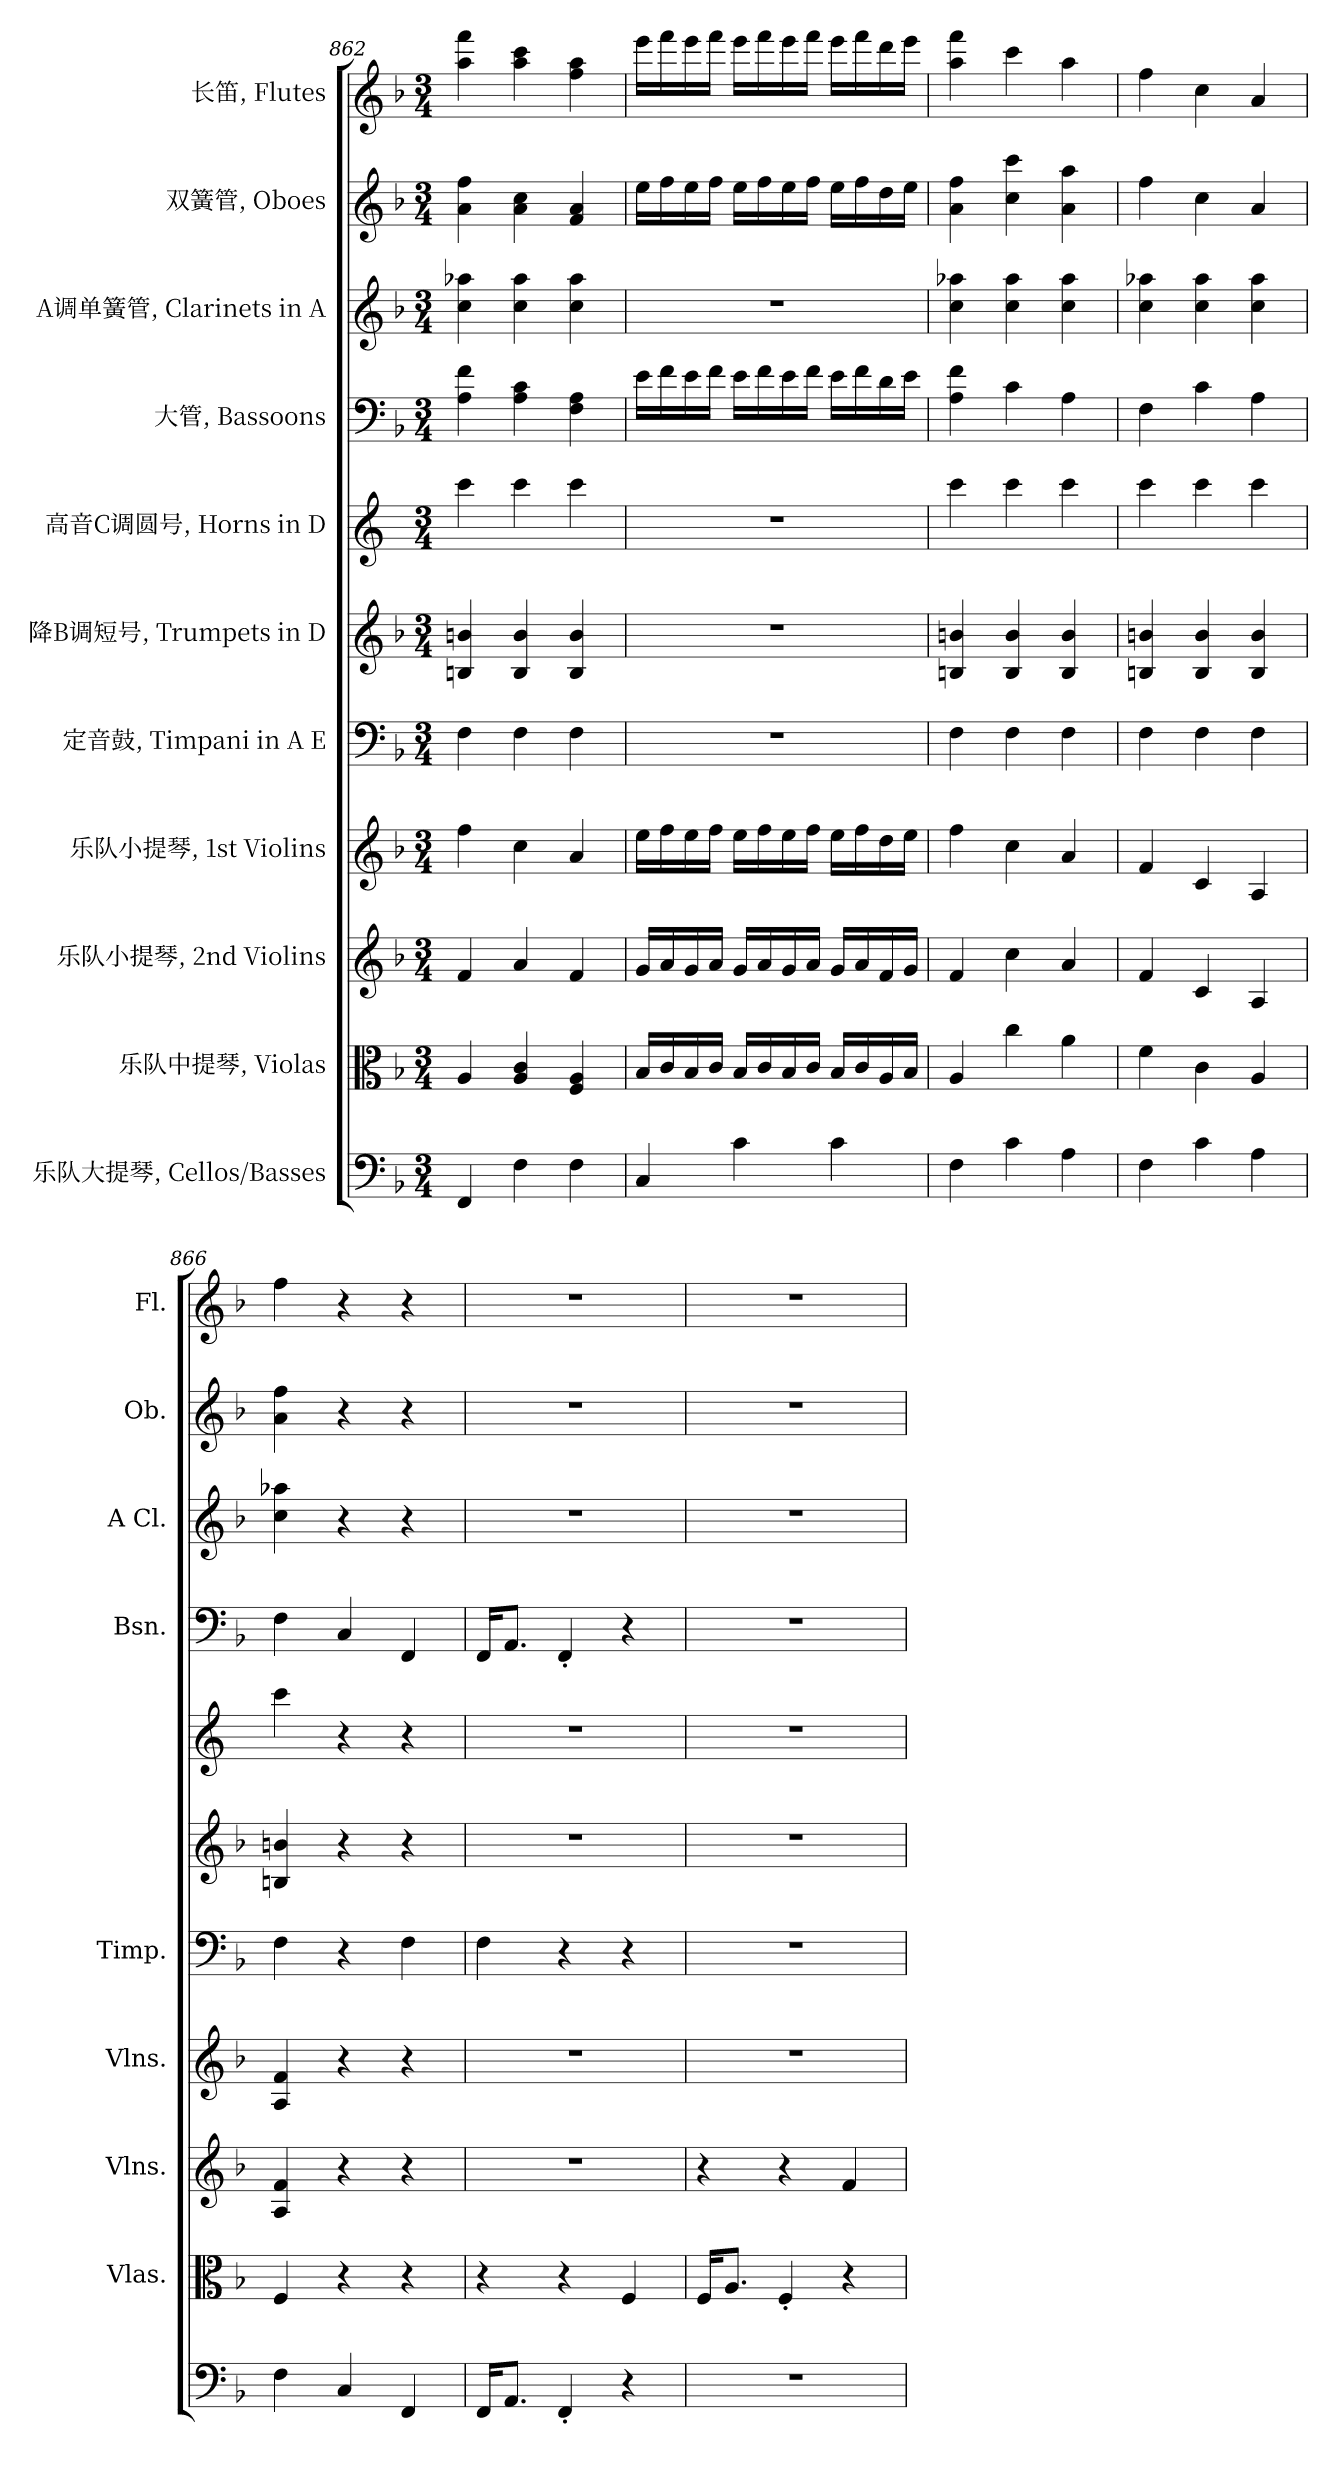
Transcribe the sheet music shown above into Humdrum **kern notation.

**kern	**kern	**kern	**kern	**kern	**kern	**kern	**kern	**kern	**kern	**kern
*part11	*part10	*part9	*part8	*part7	*part6	*part5	*part4	*part3	*part2	*part1
*staff11	*staff10	*staff9	*staff8	*staff7	*staff6	*staff5	*staff4	*staff3	*staff2	*staff1
*I"乐队大提琴, Cellos/Basses	*I"乐队中提琴, Violas	*I"乐队小提琴, 2nd Violins	*I"乐队小提琴, 1st Violins	*I"定音鼓, Timpani in A E	*I"降B调短号, Trumpets in D	*I"高音C调圆号, Horns in D	*I"大管, Bassoons	*I"A调单簧管, Clarinets in A	*I"双簧管, Oboes	*I"长笛, Flutes
*	*I'Vlas.	*I'Vlns.	*I'Vlns.	*I'Timp.	*	*	*I'Bsn.	*I'A Cl.	*I'Ob.	*I'Fl.
*clefF4	*clefC3	*clefG2	*clefG2	*clefF4	*clefG2	*clefG2	*clefF4	*clefG2	*clefG2	*clefG2
*	*	*	*	*	*ITrd1c2	*ITrd4c7	*	*ITrd2c3	*	*
*k[b-]	*k[b-]	*k[b-]	*k[b-]	*k[b-]	*k[b-e-a-]	*k[b-]	*k[b-]	*k[f#c#]	*k[b-]	*k[b-]
*M3/4	*M3/4	*M3/4	*M3/4	*M3/4	*M3/4	*M3/4	*M3/4	*M3/4	*M3/4	*M3/4
=862	=862	=862	=862	=862	=862	=862	=862	=862	=862	=862
4FF/	4A/	4f/	4ff\	4F\	4An/ 4an/	4ff\	4A\ 4f\	4a\ 4ffn\	4a\ 4ff\	4aa\ 4fff\
4F\	4A/ 4c/	4a/	4cc\	4F\	4A/ 4a/	4ff\	4A\ 4c\	4a\ 4ff\	4a\ 4cc\	4aa\ 4ccc\
4F\	4F/ 4A/	4f/	4a/	4F\	4A/ 4a/	4ff\	4F\ 4A\	4a\ 4ff\	4f/ 4a/	4ff\ 4aa\
!!LO:PB:g=z
=863	=863	=863	=863	=863	=863	=863	=863	=863	=863	=863
4C/	16B-/LL	16g/LL	16ee\LL	2.r	2.r	2.r	16e\LL	2.r	16ee\LL	16eee\LL
.	16c/	16a/	16ff\	.	.	.	16f\	.	16ff\	16fff\
.	16B-/	16g/	16ee\	.	.	.	16e\	.	16ee\	16eee\
.	16c/JJ	16a/JJ	16ff\JJ	.	.	.	16f\JJ	.	16ff\JJ	16fff\JJ
4c\	16B-/LL	16g/LL	16ee\LL	.	.	.	16e\LL	.	16ee\LL	16eee\LL
.	16c/	16a/	16ff\	.	.	.	16f\	.	16ff\	16fff\
.	16B-/	16g/	16ee\	.	.	.	16e\	.	16ee\	16eee\
.	16c/JJ	16a/JJ	16ff\JJ	.	.	.	16f\JJ	.	16ff\JJ	16fff\JJ
4c\	16B-/LL	16g/LL	16ee\LL	.	.	.	16e\LL	.	16ee\LL	16eee\LL
.	16c/	16a/	16ff\	.	.	.	16f\	.	16ff\	16fff\
.	16A/	16f/	16dd\	.	.	.	16d\	.	16dd\	16ddd\
.	16B-/JJ	16g/JJ	16ee\JJ	.	.	.	16e\JJ	.	16ee\JJ	16eee\JJ
=864	=864	=864	=864	=864	=864	=864	=864	=864	=864	=864
4F\	4A/	4f/	4ff\	4F\	4An/ 4an/	4ff\	4A\ 4f\	4a\ 4ffn\	4a\ 4ff\	4aa\ 4fff\
4c\	4cc\	4cc\	4cc\	4F\	4A/ 4a/	4ff\	4c\	4a\ 4ff\	4cc\ 4ccc\	4ccc\
4A\	4a\	4a/	4a/	4F\	4A/ 4a/	4ff\	4A\	4a\ 4ff\	4a\ 4aa\	4aa\
=865	=865	=865	=865	=865	=865	=865	=865	=865	=865	=865
4F\	4f\	4f/	4f/	4F\	4An/ 4an/	4ff\	4F\	4a\ 4ffn\	4ff\	4ff\
4c\	4c\	4c/	4c/	4F\	4A/ 4a/	4ff\	4c\	4a\ 4ff\	4cc\	4cc\
4A\	4A/	4A/	4A/	4F\	4A/ 4a/	4ff\	4A\	4a\ 4ff\	4a/	4a/
=866	=866	=866	=866	=866	=866	=866	=866	=866	=866	=866
4F\	4F/	4A/ 4f/	4A/ 4f/	4F\	4An/ 4an/	4ff\	4F\	4a\ 4ffn\	4a\ 4ff\	4ff\
4C/	4r	4r	4r	4r	4r	4r	4C/	4r	4r	4r
4FF/	4r	4r	4r	4F\	4r	4r	4FF/	4r	4r	4r
=867	=867	=867	=867	=867	=867	=867	=867	=867	=867	=867
16FF/KL	4r	2.r	2.r	4F\	2.r	2.r	16FF/KL	2.r	2.r	2.r
8.AA/J	.	.	.	.	.	.	8.AA/J	.	.	.
4FF'/	4r	.	.	4r	.	.	4FF'/	.	.	.
4r	4F/	.	.	4r	.	.	4r	.	.	.
=868	=868	=868	=868	=868	=868	=868	=868	=868	=868	=868
2.r	16F/KL	4r	2.r	2.r	2.r	2.r	2.r	2.r	2.r	2.r
.	8.A/J	.	.	.	.	.	.	.	.	.
.	4F'/	4r	.	.	.	.	.	.	.	.
.	4r	4f/	.	.	.	.	.	.	.	.
=	=	=	=	=	=	=	=	=	=	=
*-	*-	*-	*-	*-	*-	*-	*-	*-	*-	*-
